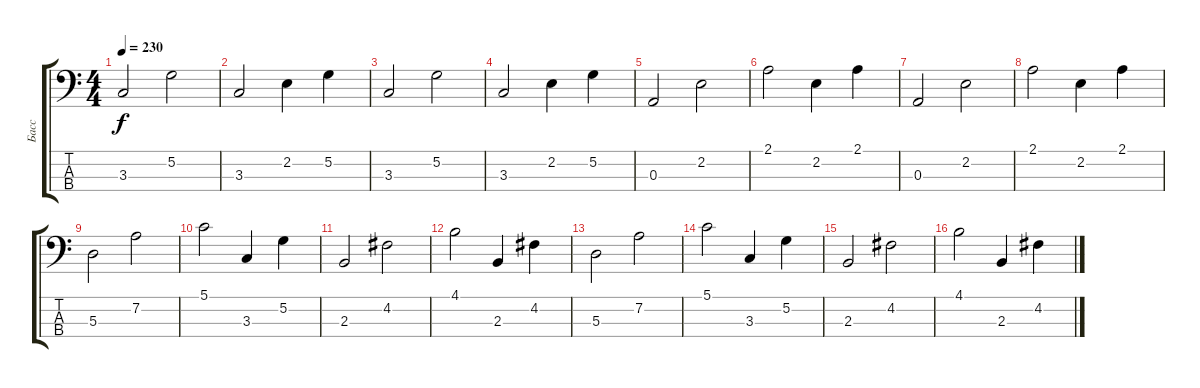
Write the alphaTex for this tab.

\track ("Басс" "Басс") {instrument acousticbass}
\staff {score tabs}
\tuning (G2 D2 A1 E1) {hide}
\ts (4 4)
\tempo 230
\clef f4
\ks c
3.3.2{dy f} 5.2.2 |
3.3.2 2.2.4 5.2.4 |
3.3.2 5.2.2 |
3.3.2 2.2.4 5.2.4 |
0.3.2 2.2.2 |
2.1.2 2.2.4 2.1.4 |
0.3.2 2.2.2 |
2.1.2 2.2.4 2.1.4 |
5.3.2 7.2.2 |
5.1.2 3.3.4 5.2.4 |
2.3.2 4.2.2 |
4.1.2 2.3.4 4.2.4 |
5.3.2 7.2.2 |
5.1.2 3.3.4 5.2.4 |
2.3.2 4.2.2 |
4.1.2 2.3.4 4.2.4
